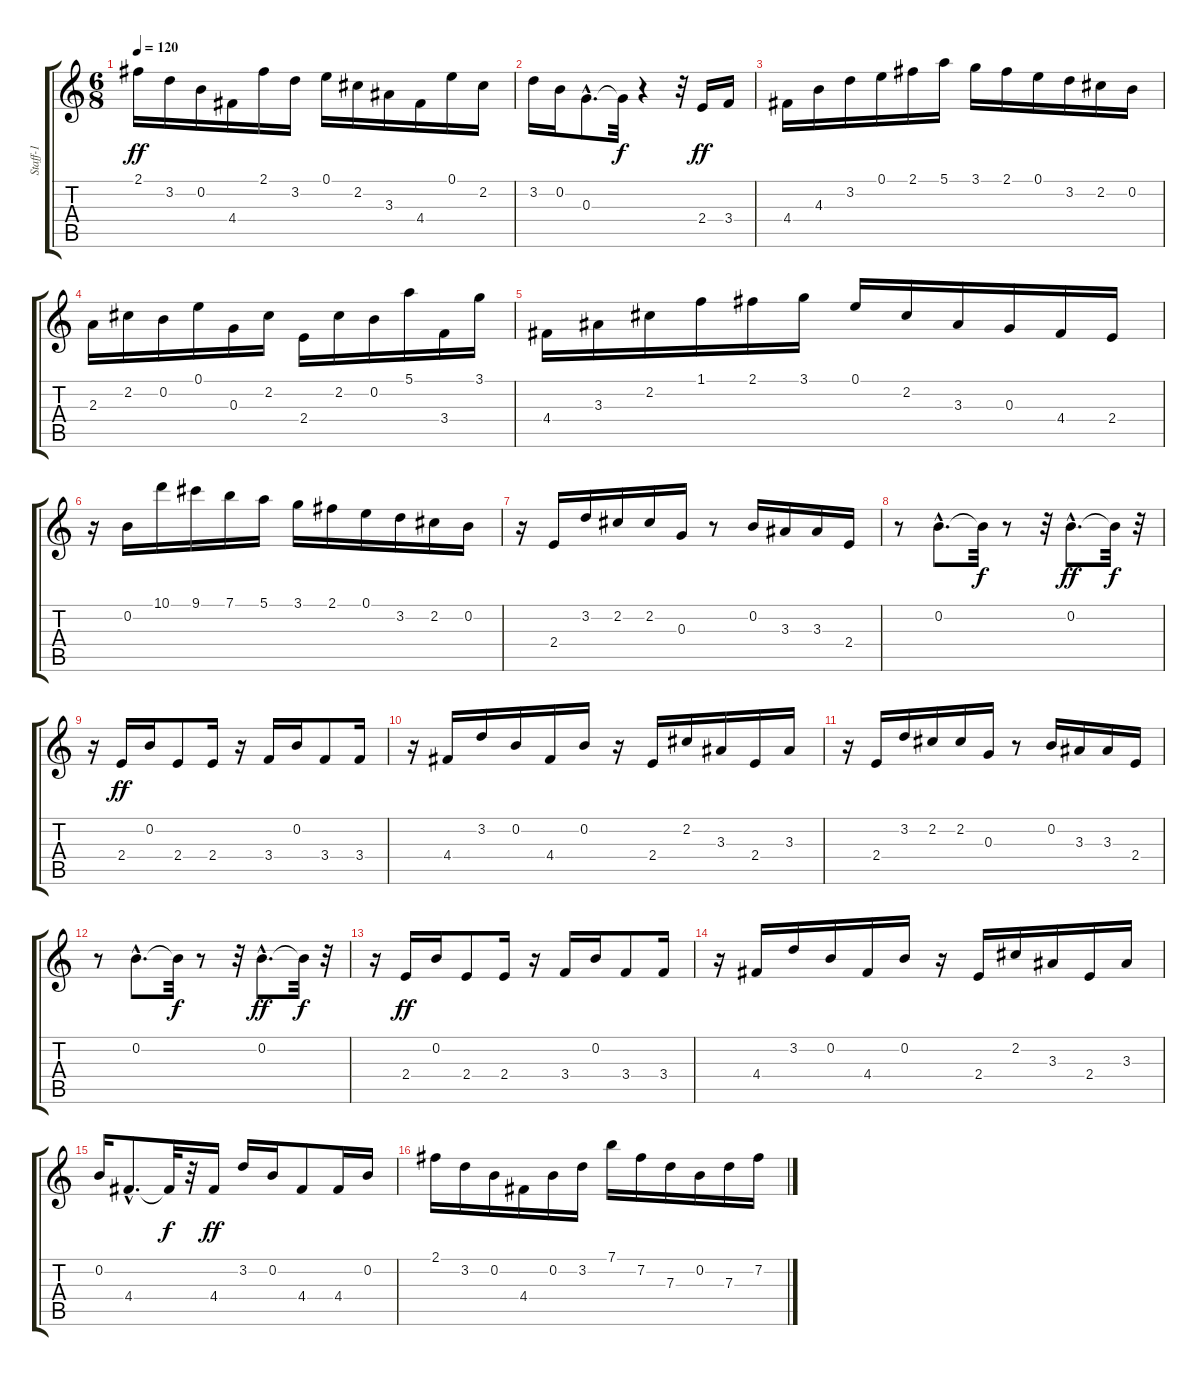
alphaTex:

\track ("Staff-1" "Staff-1") {instrument acousticguitarnylon}
\staff {score tabs}
\tuning (E4 B3 G3 D3 A2 E2) {hide}
\ts (6 8)
\tempo 120
\clef g2
\ks c
2.1.16{dy ff} 3.2.16 0.2.16 4.4.16 2.1.16 3.2.16 0.1.16 2.2.16 3.3.16 4.4.16 0.1.16 2.2.16 |
3.2.16 0.2.16 0.3{hac}.8{d} 0.3{t}.32{dy f} r.4 r.32 2.4.16{dy ff} 3.4.16 |
4.4.16 4.3.16 3.2.16 0.1.16 2.1.16 5.1.16 3.1.16 2.1.16 0.1.16 3.2.16 2.2.16 0.2.16 |
2.3.16 2.2.16 0.2.16 0.1.16 0.3.16 2.2.16 2.4.16 2.2.16 0.2.16 5.1.16 3.4.16 3.1.16 |
4.4.16 3.3.16 2.2.16 1.1.16 2.1.16 3.1.16 0.1.16 2.2.16 3.3.16 0.3.16 4.4.16 2.4.16 |
r.16 0.2.16 10.1.16 9.1.16 7.1.16 5.1.16 3.1.16 2.1.16 0.1.16 3.2.16 2.2.16 0.2.16 |
r.16 2.4.16 3.2.16 2.2.16 2.2.16 0.3.16 r.8 0.2.16 3.3.16 3.3.16 2.4.16 |
r.8 0.2{hac}.8{d} 0.2{t}.32{dy f} r.8 r.32 0.2{hac}.8{d dy ff} 0.2{t}.32{dy f} r.32 |
r.16 2.4.16{dy ff} 0.2.16 2.4.8 2.4.16 r.16 3.4.16 0.2.16 3.4.8 3.4.16 |
r.16 4.4.16 3.2.16 0.2.16 4.4.16 0.2.16 r.16 2.4.16 2.2.16 3.3.16 2.4.16 3.3.16 |
r.16 2.4.16 3.2.16 2.2.16 2.2.16 0.3.16 r.8 0.2.16 3.3.16 3.3.16 2.4.16 |
r.8 0.2{hac}.8{d} 0.2{t}.32{dy f} r.8 r.32 0.2{hac}.8{d dy ff} 0.2{t}.32{dy f} r.32 |
r.16 2.4.16{dy ff} 0.2.16 2.4.8 2.4.16 r.16 3.4.16 0.2.16 3.4.8 3.4.16 |
r.16 4.4.16 3.2.16 0.2.16 4.4.16 0.2.16 r.16 2.4.16 2.2.16 3.3.16 2.4.16 3.3.16 |
0.2.16 4.4{hac}.8{d} 4.4{t}.32{dy f} r.32 4.4.16{dy ff} 3.2.16 0.2.16 4.4.8 4.4.16 0.2.16 |
2.1.16 3.2.16 0.2.16 4.4.16 0.2.16 3.2.16 7.1.16 7.2.16 7.3.16 0.2.16 7.3.16 7.2.16
